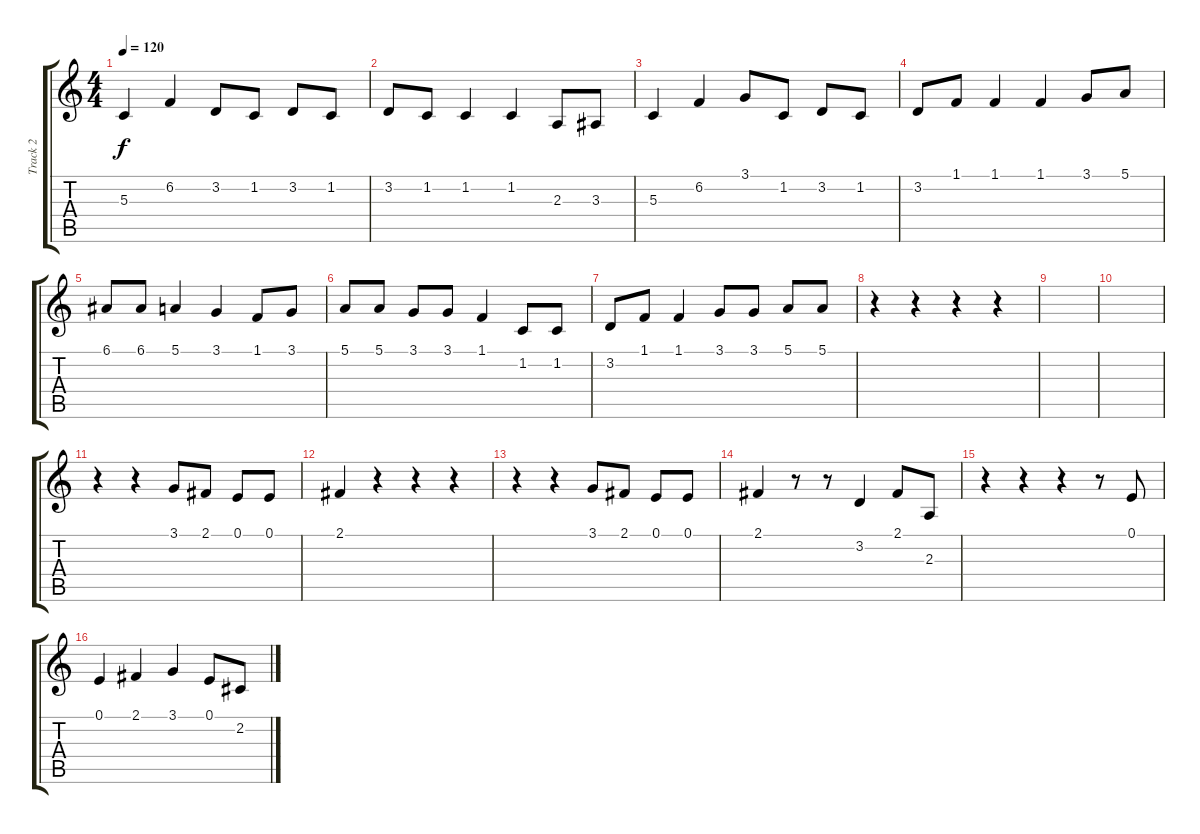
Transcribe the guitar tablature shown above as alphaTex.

\track ("Track 2" "Track 2") {instrument electricpiano1}
\staff {score tabs}
\tuning (E4 B3 G3 D3 A2 E2) {hide}
\ts (4 4)
\tempo 120
\clef g2
\ks c
5.3.4{dy f} 6.2.4 3.2.8 1.2.8 3.2.8 1.2.8 |
3.2.8 1.2.8 1.2.4 1.2.4 2.3.8 3.3.8 |
5.3.4 6.2.4 3.1.8 1.2.8 3.2.8 1.2.8 |
3.2.8 1.1.8 1.1.4 1.1.4 3.1.8 5.1.8 |
6.1.8 6.1.8 5.1.4 3.1.4 1.1.8 3.1.8 |
5.1.8 5.1.8 3.1.8 3.1.8 1.1.4 1.2.8 1.2.8 |
3.2.8 1.1.8 1.1.4 3.1.8 3.1.8 5.1.8 5.1.8 |
r.4 r.4 r.4 r.4 |
|
|
r.4 r.4 3.1.8 2.1.8 0.1.8 0.1.8 |
2.1.4 r.4 r.4 r.4 |
r.4 r.4 3.1.8 2.1.8 0.1.8 0.1.8 |
2.1.4 r.8 r.8 3.2.4 2.1.8 2.3.8 |
r.4 r.4 r.4 r.8 0.1.8 |
0.1.4 2.1.4 3.1.4 0.1.8 2.2.8
